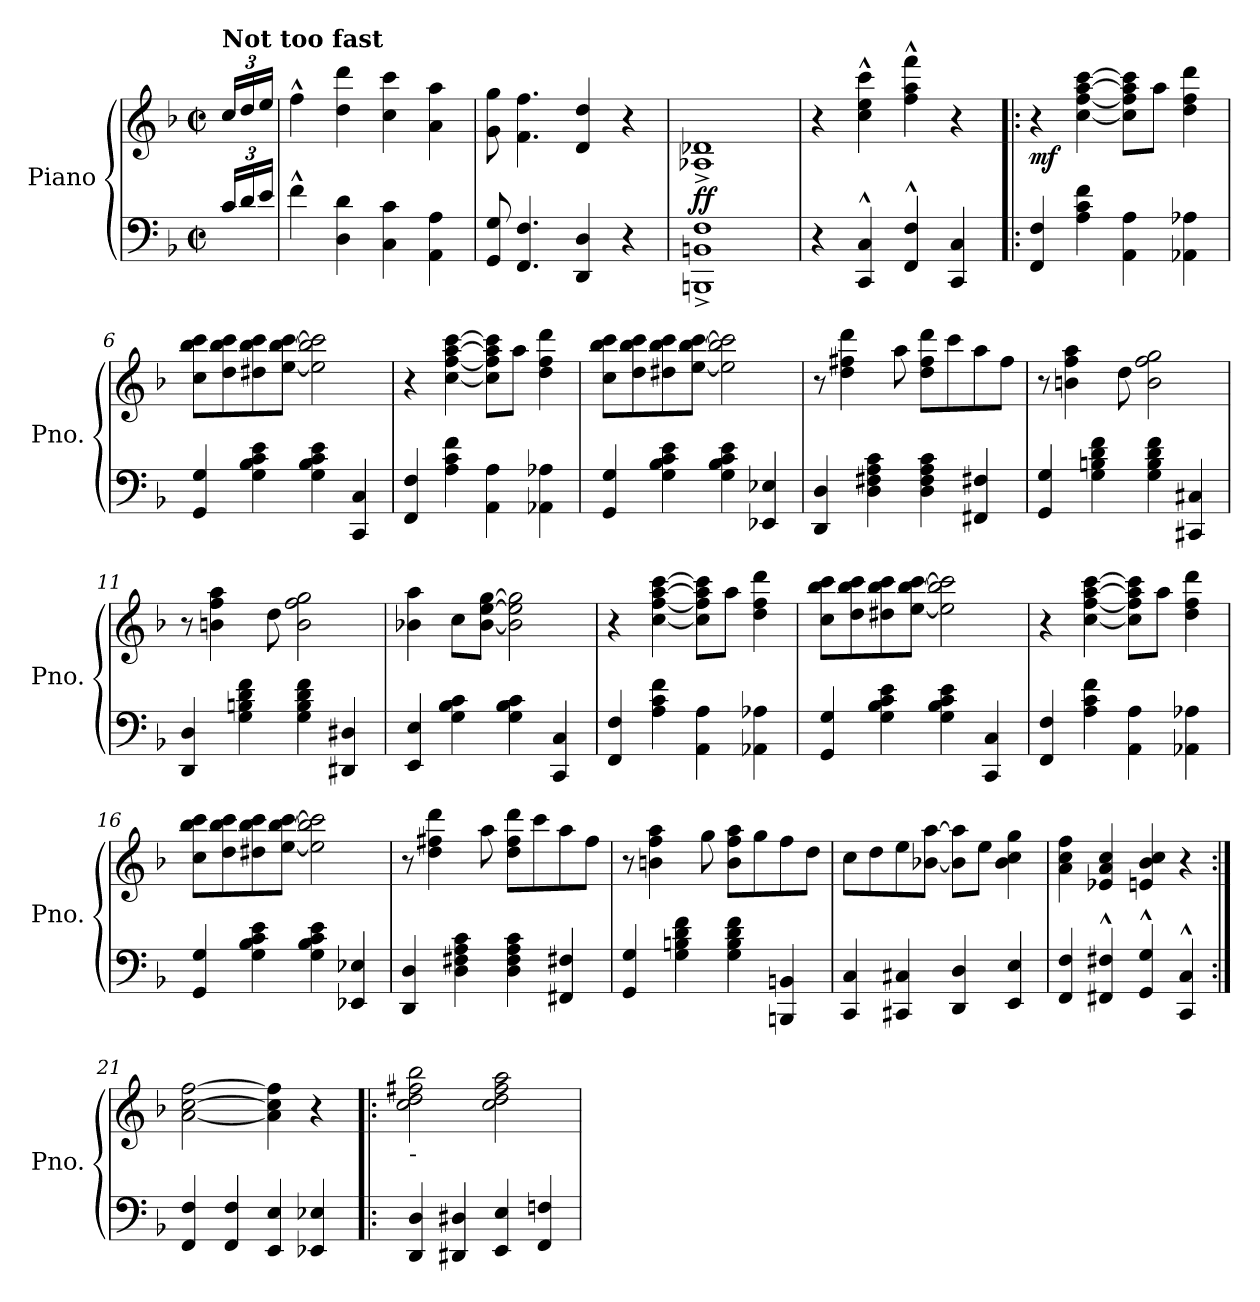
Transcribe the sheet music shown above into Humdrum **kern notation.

**kern	**kern	**dynam
*part1	*part1	*part1
*staff2	*staff1	*staff1/2
*I"Piano	*	*
*I'Pno.	*	*
*clefF4	*clefG2	*
*k[b-]	*k[b-]	*
*M2/2	*M2/2	*
*met(c|)	*met(c|)	*
*Xbrackettup	*Xbrackettup	*
=	=	=
!	!LO:TX:a:B:t=Not too fast	!
24c!/LL	24cc!/LL	.
24d!/	24dd!/	.
24e!/JJ	24ee!/JJ	.
=1	=1	=1
4f^^\	4ff^^\	.
4D\ 4d\	4dd\ 4ddd\	.
4C\ 4c\	4cc\ 4ccc\	.
4AA\ 4A\	4a\ 4aa\	.
=2	=2	=2
8GG/ 8G/	8g\ 8gg\	.
4.FF/ 4.F/	4.f\ 4.ff\	.
4DD/ 4D/	4d/ 4dd/	.
4r	4r	.
=3	=3	=3
!	!	!LO:DY:b
1BBBn^ 1BBn^ 1F^	1A-X^ 1d-X^	ff
=4	=4	=4
4r	4r	.
4CC/^^ 4C/^^	4cc\^^ 4ee\^^ 4ccc\^^	.
4FF/^^ 4F/^^	4ff\^^ 4aa\^^ 4fff\^^	.
4CC/ 4C/	4r	.
!!LO:LB:g=z
=5!|:	=5!|:	=5!|:
!	!	!LO:DY:b
4FF/ 4F/	4r	mf
4A\ 4c\ 4f\	[4cc\ [4ff\ [4aa\ [4ccc\	.
4AA\ 4A\	8cc\] 8ff\] 8aa\] 8ccc\]L	.
.	8aa\J	.
4AA-X\ 4A-X\	4dd\ 4ff\ 4ddd\	.
=6	=6	=6
4GG/ 4G/	8cc\ 8bb-\ 8ccc\L	.
.	8dd\ 8bb-\ 8ccc\	.
4G\ 4B-\ 4c\ 4e\	8dd#X\ 8bb-\ 8ccc\	.
.	[8ee\ [8bb-\ [8ccc\J	.
4G\ 4B-\ 4c\ 4e\	2ee\] 2bb-\] 2ccc\]	.
4CC/ 4C/	.	.
=7	=7	=7
4FF/ 4F/	4r	.
4A\ 4c\ 4f\	[4cc\ [4ff\ [4aa\ [4ccc\	.
4AA\ 4A\	8cc\] 8ff\] 8aa\] 8ccc\]L	.
.	8aa\J	.
4AA-X\ 4A-X\	4dd\ 4ff\ 4ddd\	.
=8	=8	=8
4GG/ 4G/	8cc\ 8bb-\ 8ccc\L	.
.	8dd\ 8bb-\ 8ccc\	.
4G\ 4B-\ 4c\ 4e\	8dd#X\ 8bb-\ 8ccc\	.
.	[8ee\ [8bb-\ [8ccc\J	.
4G\ 4B-\ 4c\ 4e\	2ee\] 2bb-\] 2ccc\]	.
4EE-X/ 4E-X/	.	.
!!LO:LB:g=z
=9	=9	=9
4DD/ 4D/	8r	.
.	4dd\ 4ff#X\ 4ddd\	.
4D\ 4F#X\ 4A\ 4c\	.	.
.	8aa\	.
4D\ 4F#\ 4A\ 4c\	8dd\ 8ff#\ 8ddd\L	.
.	8ccc\	.
4FF#X/ 4F#X/	8aa\	.
.	8ff#\J	.
=10	=10	=10
4GG/ 4G/	8r	.
.	4bn\ 4ff\ 4aa\	.
4G\ 4Bn\ 4d\ 4f\	.	.
.	8dd\	.
4G\ 4B\ 4d\ 4f\	2b\ 2ff\ 2gg\	.
4CC#X/ 4C#X/	.	.
=11	=11	=11
4DD/ 4D/	8r	.
.	4bn\ 4ff\ 4aa\	.
4G\ 4Bn\ 4d\ 4f\	.	.
.	8dd\	.
4G\ 4B\ 4d\ 4f\	2b\ 2ff\ 2gg\	.
4DD#X/ 4D#X/	.	.
=12	=12	=12
4EE/ 4E/	4b-X\ 4aa\	.
4G\ 4B-\ 4c\	8cc\L	.
.	[8b-\ [8ee\ [8gg\J	.
4G\ 4B-\ 4c\	2b-\] 2ee\] 2gg\]	.
4CC/ 4C/	.	.
!!LO:LB:g=z
=13	=13	=13
4FF/ 4F/	4r	.
4A\ 4c\ 4f\	[4cc\ [4ff\ [4aa\ [4ccc\	.
4AA\ 4A\	8cc\] 8ff\] 8aa\] 8ccc\]L	.
.	8aa\J	.
4AA-X\ 4A-X\	4dd\ 4ff\ 4ddd\	.
=14	=14	=14
4GG/ 4G/	8cc\ 8bb-\ 8ccc\L	.
.	8dd\ 8bb-\ 8ccc\	.
4G\ 4B-\ 4c\ 4e\	8dd#X\ 8bb-\ 8ccc\	.
.	[8ee\ [8bb-\ [8ccc\J	.
4G\ 4B-\ 4c\ 4e\	2ee\] 2bb-\] 2ccc\]	.
4CC/ 4C/	.	.
=15	=15	=15
4FF/ 4F/	4r	.
4A\ 4c\ 4f\	[4cc\ [4ff\ [4aa\ [4ccc\	.
4AA\ 4A\	8cc\] 8ff\] 8aa\] 8ccc\]L	.
.	8aa\J	.
4AA-X\ 4A-X\	4dd\ 4ff\ 4ddd\	.
=16	=16	=16
4GG/ 4G/	8cc\ 8bb-\ 8ccc\L	.
.	8dd\ 8bb-\ 8ccc\	.
4G\ 4B-\ 4c\ 4e\	8dd#X\ 8bb-\ 8ccc\	.
.	[8ee\ [8bb-\ [8ccc\J	.
4G\ 4B-\ 4c\ 4e\	2ee\] 2bb-\] 2ccc\]	.
4EE-X/ 4E-X/	.	.
!!LO:PB:g=z
=17	=17	=17
4DD/ 4D/	8r	.
.	4dd\ 4ff#X\ 4ddd\	.
4D\ 4F#X\ 4A\ 4c\	.	.
.	8aa\	.
4D\ 4F#\ 4A\ 4c\	8dd\ 8ff#\ 8ddd\L	.
.	8ccc\	.
4FF#X/ 4F#X/	8aa\	.
.	8ff#\J	.
=18	=18	=18
4GG/ 4G/	8r	.
.	4bn\ 4ff\ 4aa\	.
4G\ 4Bn\ 4d\ 4f\	.	.
.	8gg\	.
4G\ 4B\ 4d\ 4f\	8b\ 8ff\ 8aa\L	.
.	8gg\	.
4BBBn/ 4BBn/	8ff\	.
.	8dd\J	.
=19	=19	=19
4CC/ 4C/	8cc\L	.
.	8dd\	.
4CC#X/ 4C#X/	8ee\	.
.	[8b-X\ [8aa\J	.
4DD/ 4D/	8b-\] 8aa\]L	.
.	8ee\J	.
4EE/ 4E/	4b-\ 4cc\ 4gg\	.
=20	=20	=20
4FF/ 4F/	4a\ 4cc\ 4ff\	.
4FF#X/^^ 4F#X/^^	4e-X/ 4a/ 4cc/	.
4GG/^^ 4G/^^	4en/ 4b-/ 4cc/	.
4CC/^^ 4C/^^	4r	.
=21:|!	=21:|!	=21:|!
4FF/ 4F/	[2a\ [2cc\ [2ff\	.
4FF/ 4F/	.	.
4EE/ 4E/	4a\] 4cc\] 4ff\]	.
4EE-X/ 4E-X/	4r	.
!!LO:LB:g=z
=22!|:	=22!|:	=22!|:
!	!LO:TX:b:t=-	!
!	!	!LO:DY:b
!	!	!LO:DY:n=1:b
4DD/ 4D/	2cc\ 2dd\ 2ff#X\ 2bb-\	p ff
4DD#X/ 4D#X/	.	.
4EE/ 4E/	2cc\ 2dd\ 2ff#\ 2aa\	.
4FF/ 4Fni/	.	.
=	=	=
*-	*-	*-
